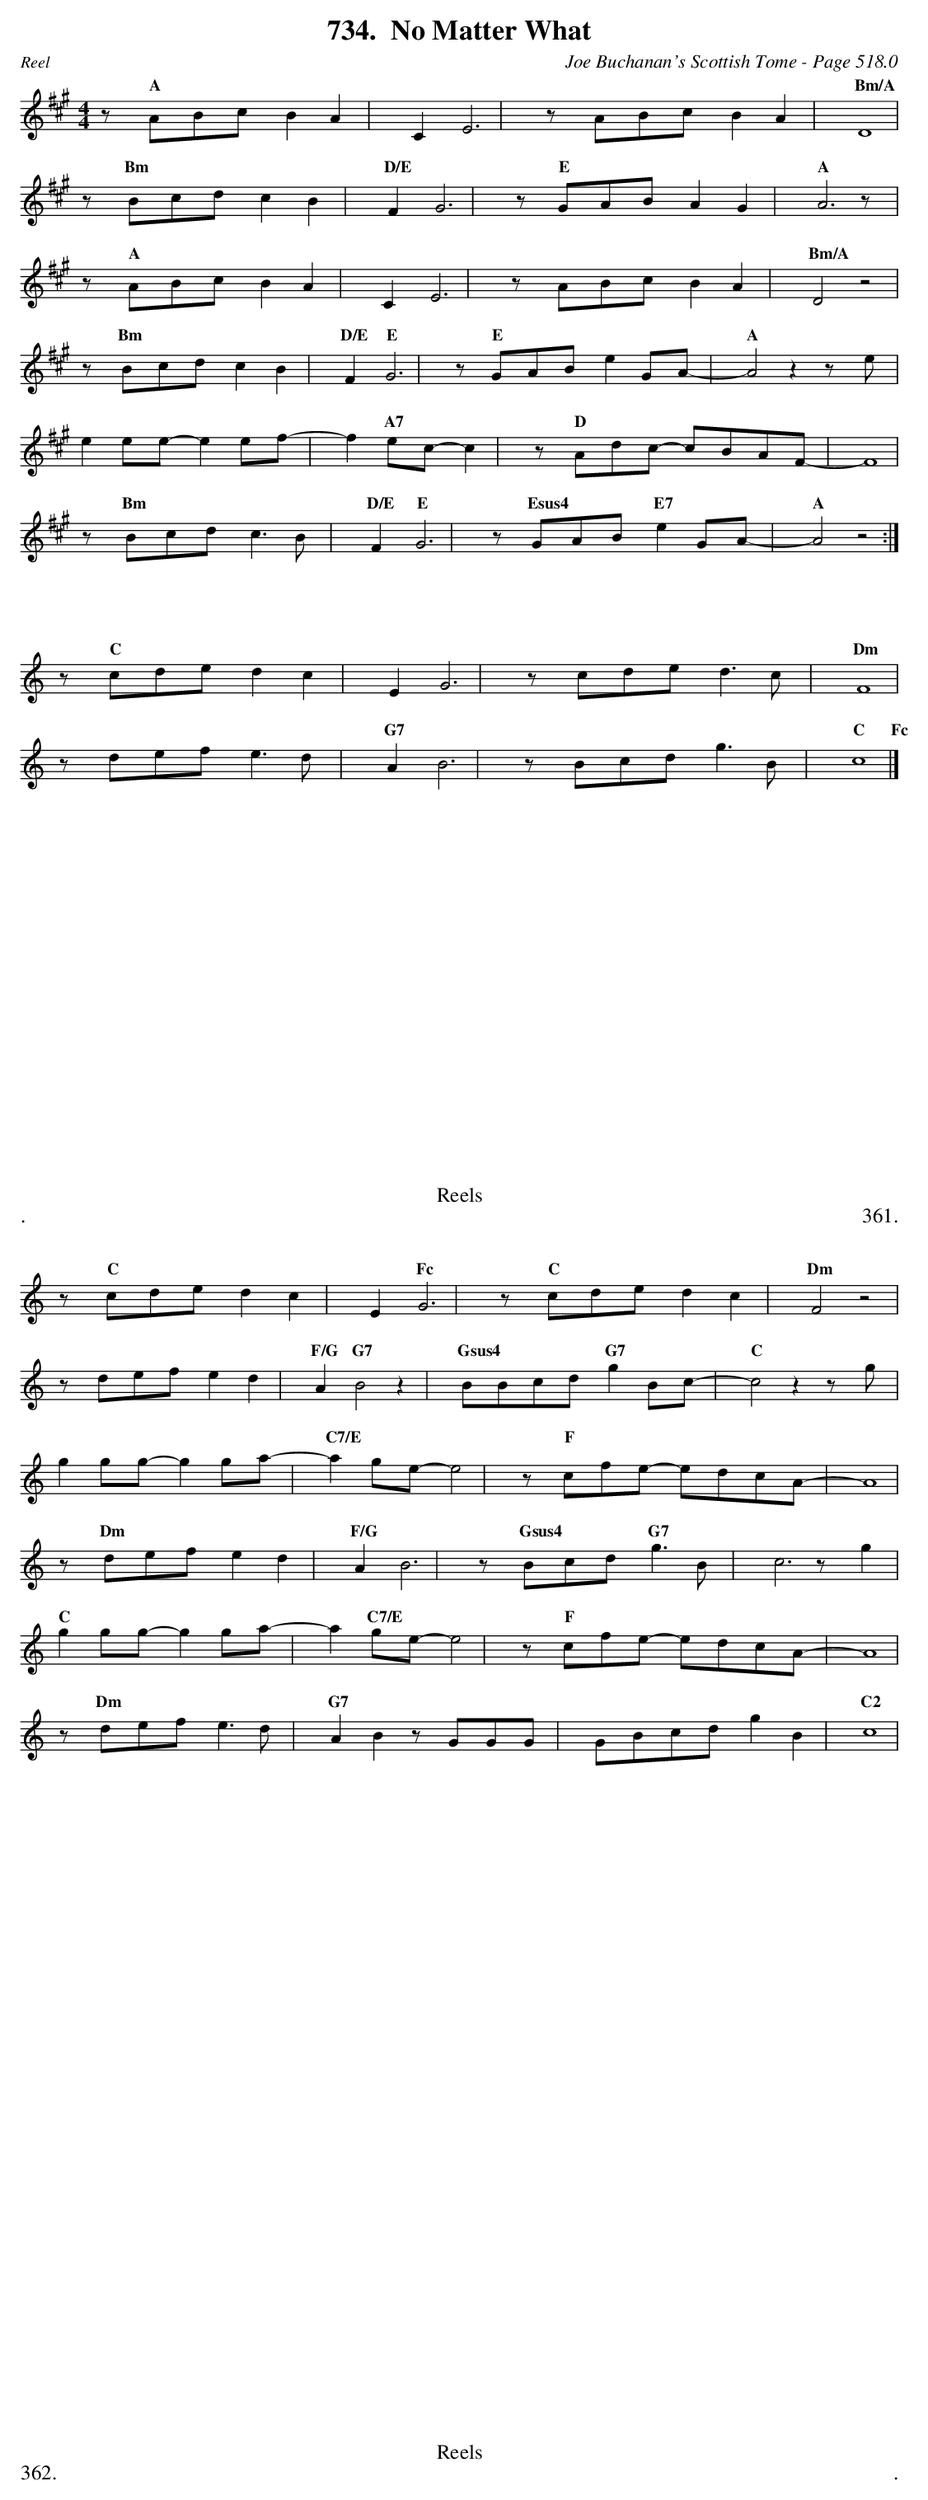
X:1
T:No Matter What
C:Joe Buchanan's Scottish Tome - Page 518.0
L:1/8
M:4/4
K:A
z "A"ABc B2 A2 | C2 E6 | z ABc B2 A2 | "Bm/A"D8 |
z "Bm"Bcd c2 B2 | "D/E"F2 G6 | z "E"GAB A2 G2 | "A"A6 z |
z "A"ABc B2 A2 | C2 E6 | z ABc B2 A2 | "Bm/A"D4 z4 |
z "Bm"Bcd c2 B2 | "D/E"F2 "E"G6 | z "E"GAB e2 GA- | "A"A4 z2 z e |
e2 ee- e2 ef- | f2 "A7"ec- c2 | z "D"Adc- cBAF- | F8 |
z "Bm"Bcd c2> B2 | "D/E"F2 "E"G6 | z "Esus4"GAB "E7"e2 GA- | "A"A4 z4 :|
%%vskip 50
[K:C]
z "C"cde d2 c2 | E2 G6 | z cde d2> c2 | "Dm"F8 |
z def e2> d2 | "G7"A2 B6 | z Bcd g2> B2 | "C"c8 "Fc" |]
%%newpage
z "C"cde d2 c2 | E2 "Fc"G6 | z "C"cde d2 c2 | "Dm"F4 z4 |
z def e2 d2 | "F/G"A2 "G7"B4 z2 | "Gsus4"BBcd "G7"g2 Bc- | "C"c4 z2 z g |
g2 gg- g2 ga- | "C7/E"a2 ge- e4 | z "F"cfe- edcA- | A8 |
z "Dm"def e2 d2 | "F/G"A2 B6 | z "Gsus4"Bcd "G7"g2> B2 | c6 z g2 |
"C"g2 gg- g2 ga- | a2 "C7/E"ge- e4 | z "F"cfe- edcA- | A8 |
z "Dm"def e2> d2 | "G7"A2 B2 z GGG | GBcd g2 B2 | "C2"c8 |
